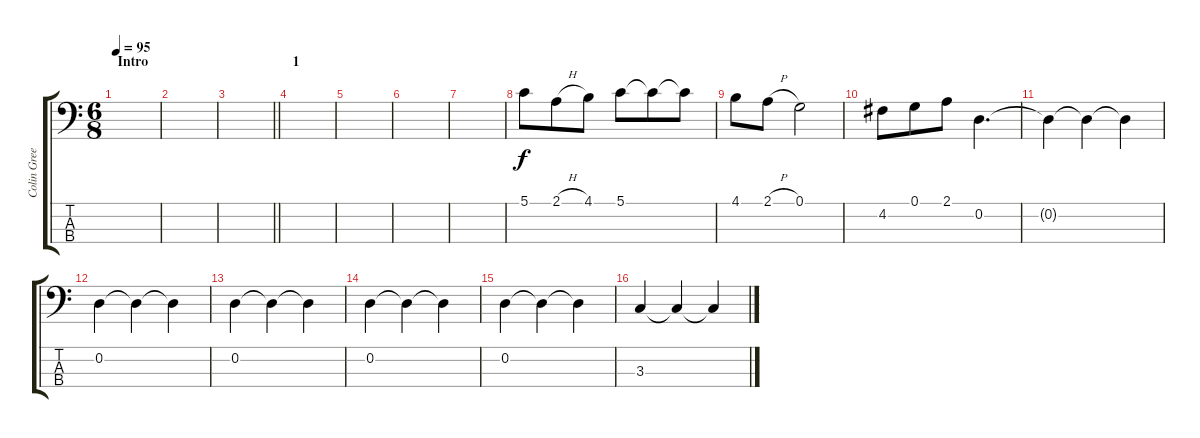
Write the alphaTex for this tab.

\track ("Colin Greenwood (Basse)" "Colin Gree") {instrument electricbassfinger}
\staff {score tabs}
\tuning (G2 D2 A1 D1) {hide}
\ts (6 8)
\section ("" "Intro")
\tempo 95
\clef f4
\ks c
|
|
\barLineRight lightlight
|
\section ("" "1")
|
|
|
|
5.1.8 2.1{h}.8 4.1.8 5.1.8 5.1{t}.8 5.1{t}.8 |
4.1.8 2.1{h}.8 0.1.2 |
4.2.8 0.1.8 2.1.8 0.2.4{d} |
0.2{t}.4 0.2{t}.4 0.2{t}.4 |
0.2.4 0.2{t}.4 0.2{t}.4 |
0.2.4 0.2{t}.4 0.2{t}.4 |
0.2.4 0.2{t}.4 0.2{t}.4 |
0.2.4 0.2{t}.4 0.2{t}.4 |
3.3.4 3.3{t}.4 3.3{t}.4
